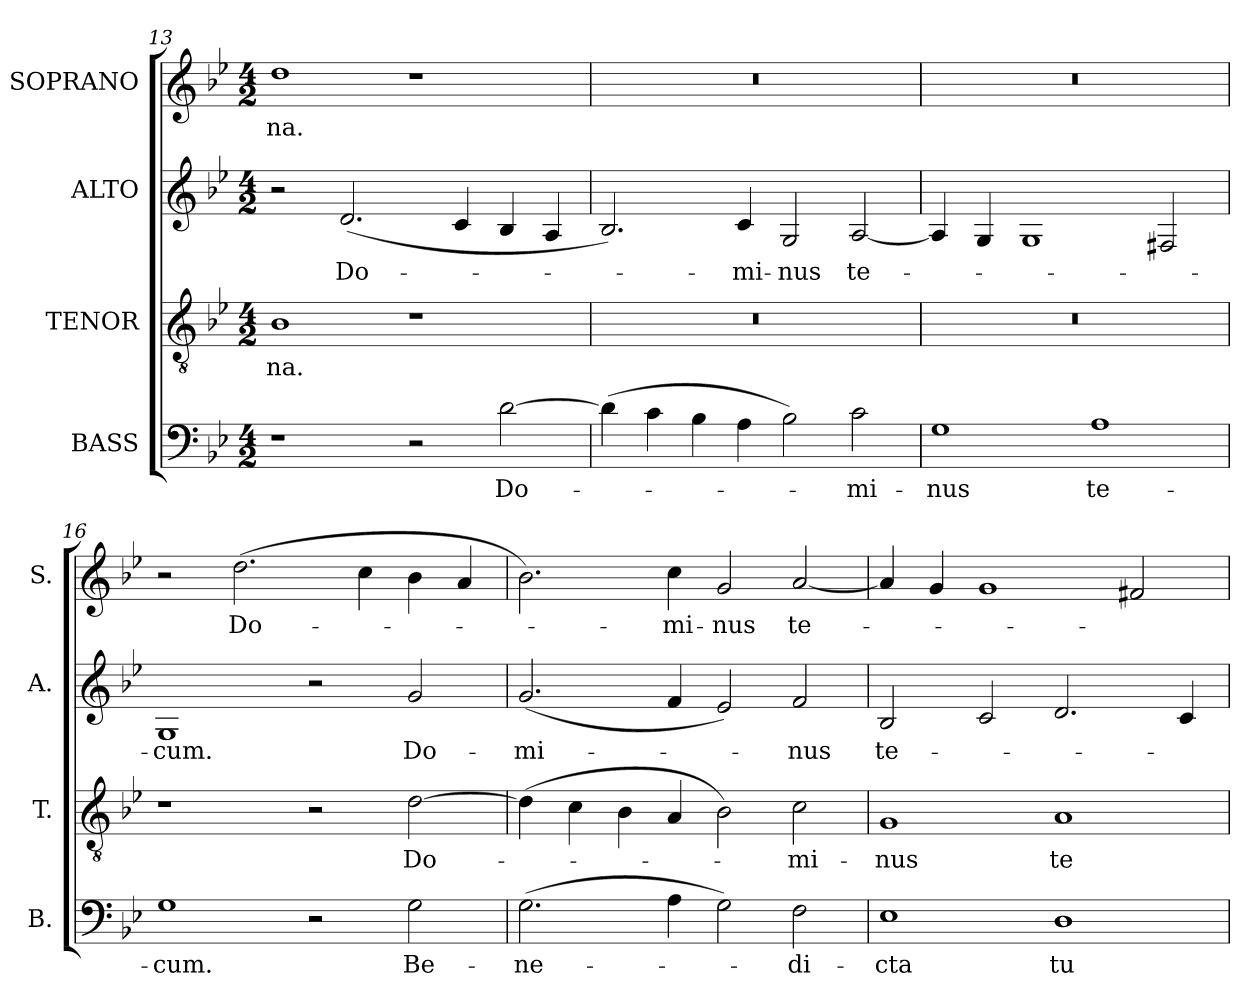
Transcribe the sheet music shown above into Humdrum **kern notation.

**kern	**text	**kern	**text	**kern	**text	**kern	**text
*part4	*part4	*part3	*part3	*part2	*part2	*part1	*part1
*staff4	*staff4	*staff3	*staff3	*staff2	*staff2	*staff1	*staff1
*I"BASS	*	*I"TENOR	*	*I"ALTO	*	*I"SOPRANO	*
*I'B.	*	*I'T.	*	*I'A.	*	*I'S.	*
*clefF4	*	*clefGv2	*	*clefG2	*	*clefG2	*
*	*	*ITrd7c12	*	*	*	*	*
*k[b-e-]	*	*k[b-e-]	*	*k[b-e-]	*	*k[b-e-]	*
*B-:	*	*B-:	*	*B-:	*	*B-:	*
*M4/2	*	*M4/2	*	*M4/2	*	*M4/2	*
=13	=13	=13	=13	=13	=13	=13	=13
!	!	!	!LO:LY:b:color=#000000	!	!	!	!
!	!	!	!	!	!	!	!LO:LY:b:color=#000000
1r	.	1BB-i	-na.	2r	.	1ddi	-na.
!	!	!	!	!	!LO:LY:b:color=#000000	!	!
.	.	.	.	(2.di/	Do-	.	.
2r	.	1r	.	.	.	1r	.
.	.	.	.	4ci/	.	.	.
!	!LO:LY:b:color=#000000	!	!	!	!	!	!
[2di\	Do-	.	.	4B-i/	.	.	.
.	.	.	.	4Ai/	.	.	.
=14	=14	=14	=14	=14	=14	=14	=14
!	!	!LO:N:vis=1	!	!	!	!LO:N:vis=1	!
(4di\]	.	0r	.	2.B-i/)	.	0r	.
4ci\	.	.	.	.	.	.	.
4B-i\	.	.	.	.	.	.	.
!	!	!	!	!	!LO:LY:b:color=#000000	!	!
4Ai\	.	.	.	4ci/	-mi-	.	.
!	!	!	!	!	!LO:LY:b:color=#000000	!	!
2B-i\)	.	.	.	2Gi/	-nus	.	.
!	!LO:LY:b:color=#000000	!	!	!	!	!	!
!	!	!	!	!	!LO:LY:b:color=#000000	!	!
2ci\	-mi-	.	.	[2Ai/	te-	.	.
=15	=15	=15	=15	=15	=15	=15	=15
!	!LO:LY:b:color=#000000	!LO:N:vis=1	!	!	!	!LO:N:vis=1	!
1Gi	-nus	0r	.	4Ai/]	.	0r	.
.	.	.	.	4Gi/	.	.	.
.	.	.	.	1Gi	.	.	.
!	!LO:LY:b:color=#000000	!	!	!	!	!	!
1Ai	te-	.	.	.	.	.	.
.	.	.	.	2F#Xi/	.	.	.
!!LO:LB:g=z
=16	=16	=16	=16	=16	=16	=16	=16
!	!LO:LY:b:color=#000000	!	!	!	!	!	!
!	!	!	!	!	!LO:LY:b:color=#000000	!	!
1Gi	-cum.	1r	.	1Gi	-cum.	2r	.
!	!	!	!	!	!	!	!LO:LY:b:color=#000000
.	.	.	.	.	.	(2.ddi\	Do-
2r	.	2r	.	2r	.	.	.
.	.	.	.	.	.	4cci\	.
!	!LO:LY:b:color=#000000	!	!	!	!	!	!
!	!	!	!LO:LY:b:color=#000000	!	!	!	!
!	!	!	!	!	!LO:LY:b:color=#000000	!	!
2Gi\	Be-	[2Di\	Do-	2gi/	Do-	4b-i\	.
.	.	.	.	.	.	4ai/	.
=17	=17	=17	=17	=17	=17	=17	=17
!	!LO:LY:b:color=#000000	!	!	!	!	!	!
!	!	!	!	!	!LO:LY:b:color=#000000	!	!
(2.Gi\	-ne-	(4Di\]	.	(2.gi/	-mi-	2.b-i\)	.
.	.	4Ci\	.	.	.	.	.
.	.	4BB-i\	.	.	.	.	.
!	!	!	!	!	!	!	!LO:LY:b:color=#000000
4Ai\	.	4AAi/	.	4fi/	.	4cci\	-mi-
!	!	!	!	!	!	!	!LO:LY:b:color=#000000
2Gi\)	.	2BB-i\)	.	2e-i/)	.	2gi/	-nus
!	!LO:LY:b:color=#000000	!	!	!	!	!	!
!	!	!	!LO:LY:b:color=#000000	!	!	!	!
!	!	!	!	!	!LO:LY:b:color=#000000	!	!
!	!	!	!	!	!	!	!LO:LY:b:color=#000000
2Fi\	-di-	2Ci\	-mi-	2fi/	-nus	[2ai/	te-
=18	=18	=18	=18	=18	=18	=18	=18
!	!LO:LY:b:color=#000000	!	!	!	!	!	!
!	!	!	!LO:LY:b:color=#000000	!	!	!	!
!	!	!	!	!	!LO:LY:b:color=#000000	!	!
1E-i	-cta	1GGi	-nus	2B-i/	te-	4ai/]	.
.	.	.	.	.	.	4gi/	.
.	.	.	.	2ci/	.	1gi	.
!	!LO:LY:b:color=#000000	!	!	!	!	!	!
!	!	!	!LO:LY:b:color=#000000	!	!	!	!
1Di	tu	1AAi	te-	2.di/	.	.	.
.	.	.	.	.	.	2f#Xi/	.
.	.	.	.	4ci/	.	.	.
=	=	=	=	=	=	=	=
*-	*-	*-	*-	*-	*-	*-	*-
